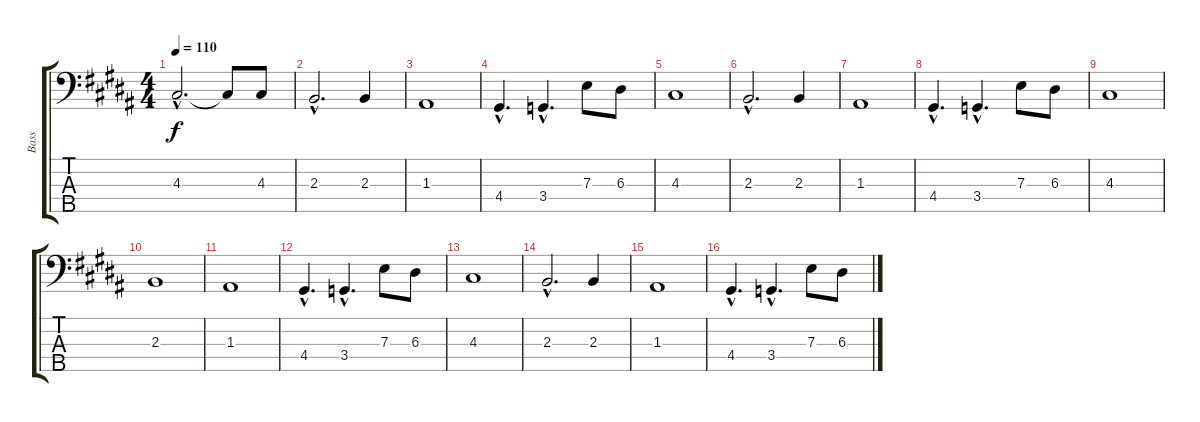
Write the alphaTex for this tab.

\track ("Bass" "Bass") {instrument electricbassfinger}
\staff {score tabs}
\tuning (G2 D2 A1 E1 B0) {hide}
\ts (4 4)
\section ("" "")
\tempo 110
\clef f4
\ks b
4.3{hac}.2{d dy f} 4.3{t}.8 4.3.8 |
2.3{hac}.2{d} 2.3.4 |
1.3.1 |
4.4{hac}.4{d} 3.4{hac}.4{d} 7.3.8 6.3.8 |
4.3.1 |
2.3{hac}.2{d} 2.3.4 |
1.3.1 |
4.4{hac}.4{d} 3.4{hac}.4{d} 7.3.8 6.3.8 |
4.3.1 |
2.3.1 |
1.3.1 |
4.4{hac}.4{d} 3.4{hac}.4{d} 7.3.8 6.3.8 |
4.3.1 |
2.3{hac}.2{d} 2.3.4 |
1.3.1 |
4.4{hac}.4{d} 3.4{hac}.4{d} 7.3.8 6.3.8
